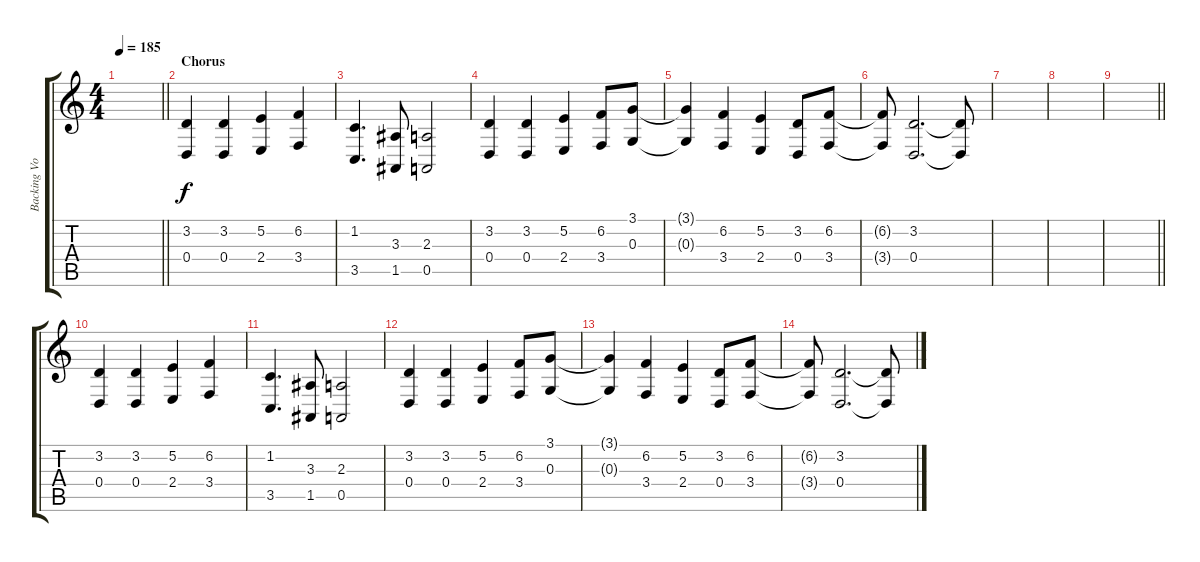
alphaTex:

\track ("Backing Vocals" "Backing Vo") {instrument lead6voice}
\staff {score tabs}
\tuning (E4 B3 G3 D3 A2 D2) {hide}
\ts (4 4)
\tempo 185
\clef g2
\barLineRight lightlight
\ks c
|
\section ("" "Chorus")
(3.2 0.4).4{dy f volume 16 balance 8 instrument lead6voice} (3.2 0.4).4 (5.2 2.4).4 (6.2 3.4).4 |
(1.2 3.5).4{d} (3.3 1.5).8 (2.3 0.5).2 |
(3.2 0.4).4 (3.2 0.4).4 (5.2 2.4).4 (6.2 3.4).8 (3.1 0.3).8 |
(3.1{t} 0.3{t}).4 (6.2 3.4).4 (5.2 2.4).4 (3.2 0.4).8 (6.2 3.4).8 |
(6.2{t} 3.4{t}).8 (3.2 0.4).2{d} (3.2{t} 0.4{t}).8 |
|
|
\barLineRight lightlight
|
\section ("" "")
(3.2 0.4).4 (3.2 0.4).4 (5.2 2.4).4 (6.2 3.4).4 |
(1.2 3.5).4{d} (3.3 1.5).8 (2.3 0.5).2 |
(3.2 0.4).4 (3.2 0.4).4 (5.2 2.4).4 (6.2 3.4).8 (3.1 0.3).8 |
(3.1{t} 0.3{t}).4 (6.2 3.4).4 (5.2 2.4).4 (3.2 0.4).8 (6.2 3.4).8 |
(6.2{t} 3.4{t}).8 (3.2 0.4).2{d} (3.2{t} 0.4{t}).8
